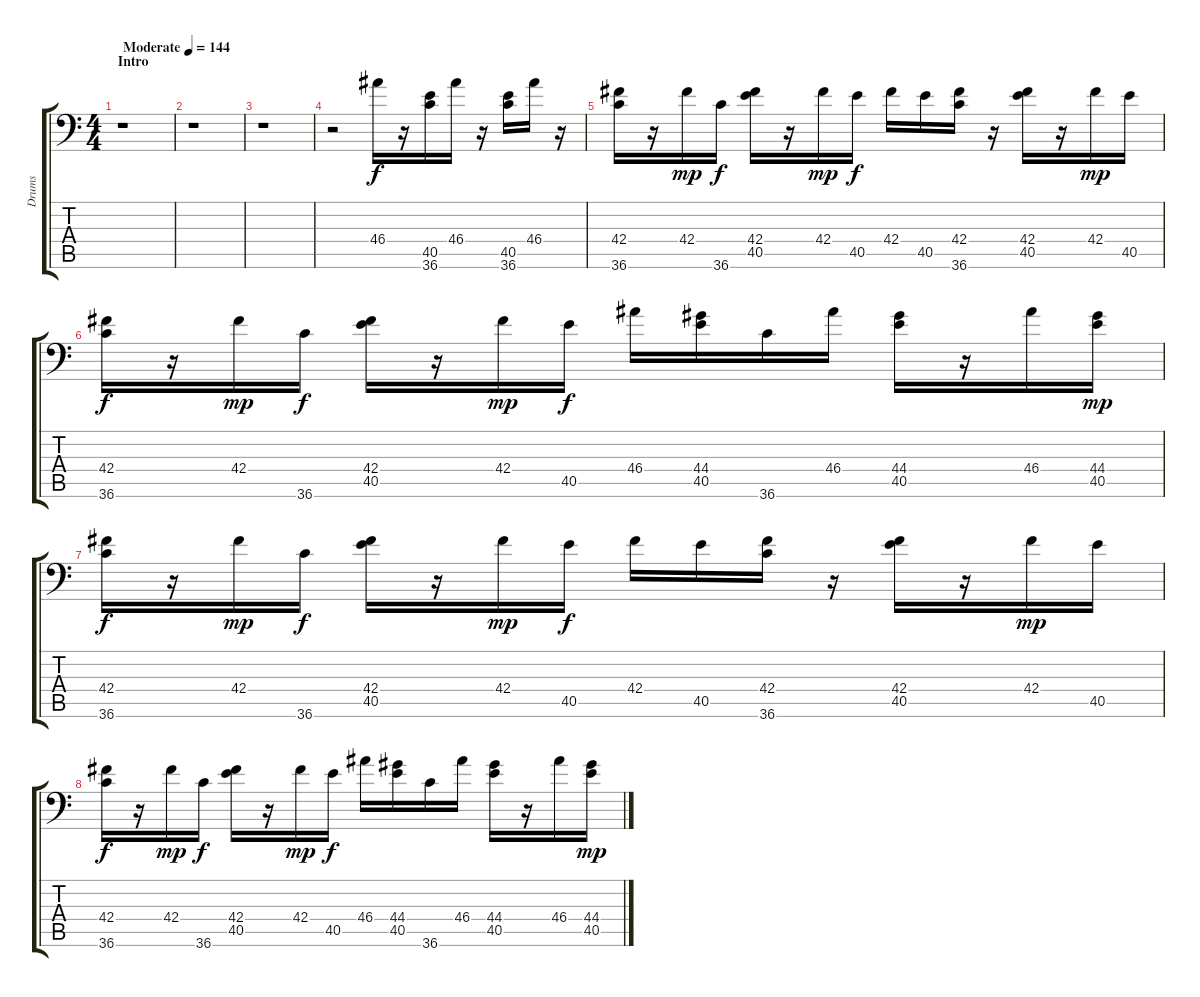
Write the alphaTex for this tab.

\track ("Drums" "Drums") {instrument acousticgrandpiano}
\staff {score tabs}
\tuning (C-1 C-1 C-1 C-1 C-1 C-1) {hide}
\ts (4 4)
\section ("" "Intro")
\tempo (144 "Moderate")
\clef f4
\ks c
r.1{dy f instrument acousticgrandpiano} |
r.1 |
r.1 |
r.2 46.4.16 r.16 (40.5 36.6).16 46.4.16 r.16 (40.5 36.6).16 46.4.16 r.16 |
(42.4 36.6).16 r.16 42.4.16{dy mp} 36.6.16{dy f} (42.4 40.5).16 r.16 42.4.16{dy mp} 40.5.16{dy f} 42.4.16 40.5.16 (42.4 36.6).16 r.16 (42.4 40.5).16 r.16 42.4.16{dy mp} 40.5.16 |
(42.4 36.6).16{dy f} r.16 42.4.16{dy mp} 36.6.16{dy f} (42.4 40.5).16 r.16 42.4.16{dy mp} 40.5.16{dy f} 46.4.16 (44.4 40.5).16 36.6.16 46.4.16 (44.4 40.5).16 r.16 46.4.16 (44.4 40.5).16{dy mp} |
(42.4 36.6).16{dy f} r.16 42.4.16{dy mp} 36.6.16{dy f} (42.4 40.5).16 r.16 42.4.16{dy mp} 40.5.16{dy f} 42.4.16 40.5.16 (42.4 36.6).16 r.16 (42.4 40.5).16 r.16 42.4.16{dy mp} 40.5.16 |
(42.4 36.6).16{dy f} r.16 42.4.16{dy mp} 36.6.16{dy f} (42.4 40.5).16 r.16 42.4.16{dy mp} 40.5.16{dy f} 46.4.16 (44.4 40.5).16 36.6.16 46.4.16 (44.4 40.5).16 r.16 46.4.16 (44.4 40.5).16{dy mp}
